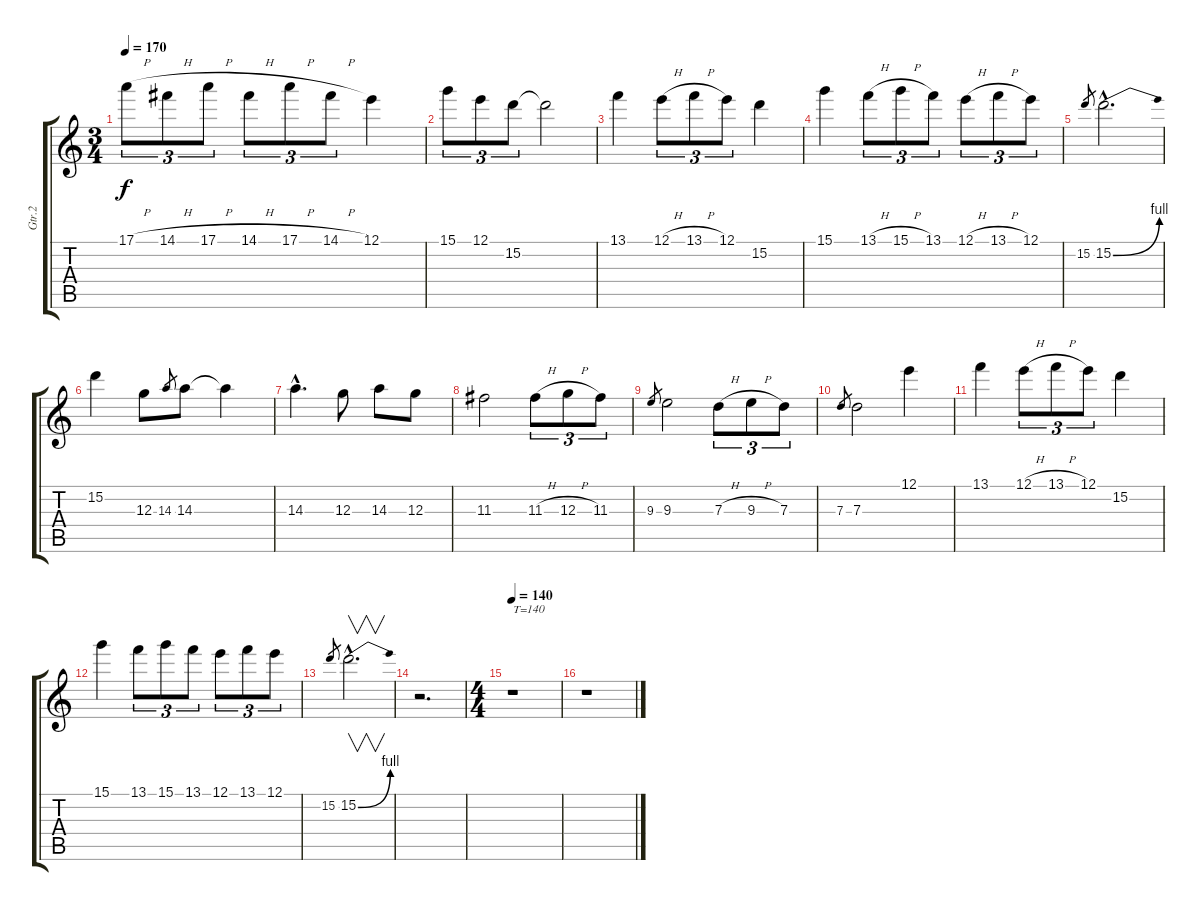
\track ("Gtr.2" "Gtr.2") {instrument overdrivenguitar}
\staff {score tabs}
\tuning (E4 B3 G3 D3 A2 E2) {hide}
\ts (3 4)
\tempo 170
\clef g2
\ks c
17.1{h}.8{tu (3 2) dy f} 14.1{h}.8{tu (3 2)} 17.1{h}.8{tu (3 2)} 14.1{h}.8{tu (3 2)} 17.1{h}.8{tu (3 2)} 14.1{h}.8{tu (3 2)} 12.1.4 |
15.1.8{tu (3 2)} 12.1.8{tu (3 2)} 15.2.8{tu (3 2)} 15.2{t}.2 |
13.1.4 12.1{h}.8{tu (3 2)} 13.1{h}.8{tu (3 2)} 12.1.8{tu (3 2)} 15.2.4 |
15.1.4 13.1{h}.8{tu (3 2)} 15.1{h}.8{tu (3 2)} 13.1.8{tu (3 2)} 12.1{h}.8{tu (3 2)} 13.1{h}.8{tu (3 2)} 12.1.8{tu (3 2)} |
15.2.8{gr} 15.2{be (bend 0 0 60 4) hac}.2{d} |
15.2.4 12.3.8 14.3.8{gr} 14.3.8 14.3{t}.4 |
14.3{hac}.4{d} 12.3.8 14.3.8 12.3.8 |
11.3.2 11.3{h}.8{tu (3 2)} 12.3{h}.8{tu (3 2)} 11.3.8{tu (3 2)} |
9.3.8{gr} 9.3.2 7.3{h}.8{tu (3 2)} 9.3{h}.8{tu (3 2)} 7.3.8{tu (3 2)} |
7.3.8{gr} 7.3.2 12.1.4 |
13.1.4 12.1{h}.8{tu (3 2)} 13.1{h}.8{tu (3 2)} 12.1.8{tu (3 2)} 15.2.4 |
15.1.4 13.1.8{tu (3 2)} 15.1.8{tu (3 2)} 13.1.8{tu (3 2)} 12.1.8{tu (3 2)} 13.1.8{tu (3 2)} 12.1.8{tu (3 2)} |
15.2.8{gr} 15.2{be (bend 0 0 60 4) hac}.2{v d} |
r.2{d} |
\ts (4 4)
\tempo 140
r.1{txt "T=140"} |
r.1
